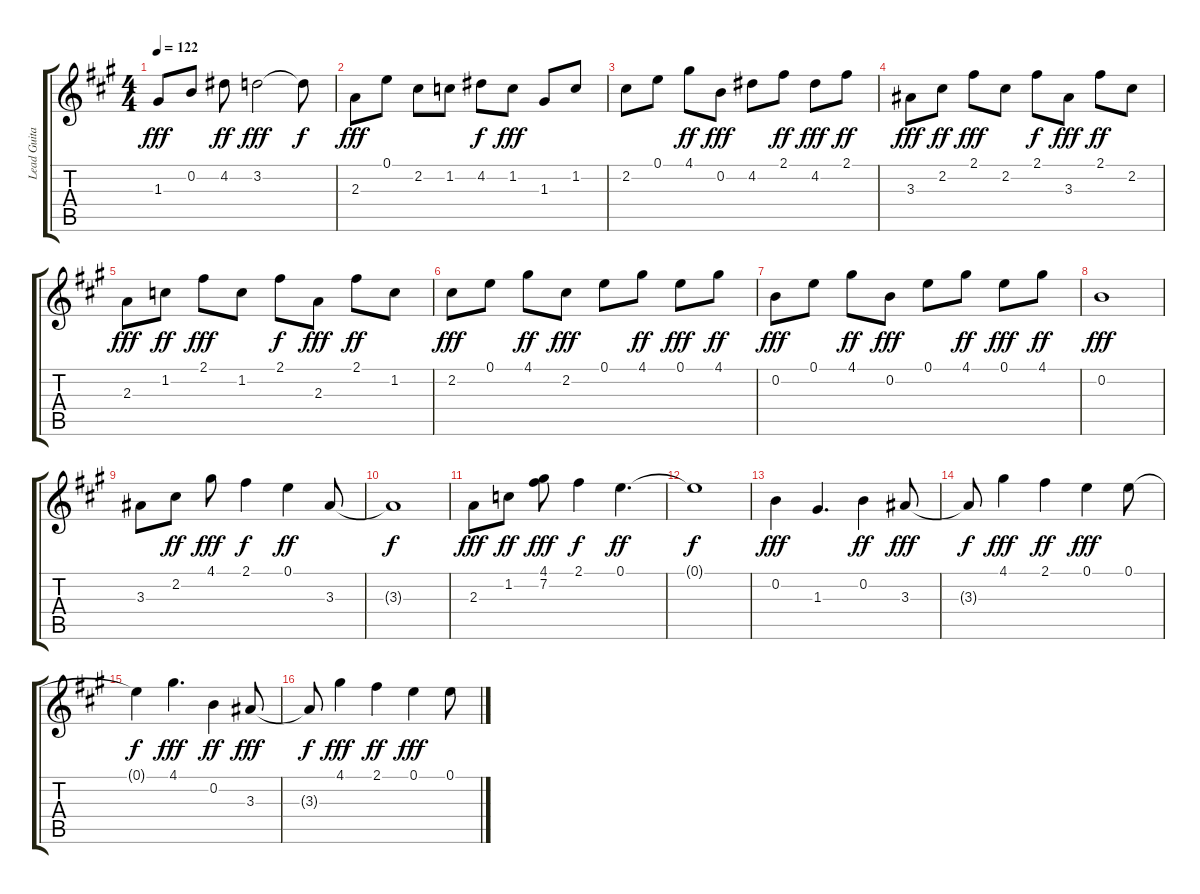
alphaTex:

\track ("Lead Guitar" "Lead Guita") {instrument acousticguitarsteel}
\staff {score tabs}
\tuning (E4 B3 G3 D3 A2 E2) {hide}
\ts (4 4)
\tempo 122
\clef g2
\ks a
1.3.8{dy fff} 0.2.8 4.2.8{dy ff} 3.2.2{dy fff} 3.2{t}.8{dy f} |
2.3.8{dy fff} 0.1.8 2.2.8 1.2.8 4.2.8{dy f} 1.2.8{dy fff} 1.3.8 1.2.8 |
2.2.8 0.1.8 4.1.8{dy ff} 0.2.8{dy fff} 4.2.8 2.1.8{dy ff} 4.2.8{dy fff} 2.1.8{dy ff} |
3.3.8{dy fff} 2.2.8{dy ff} 2.1.8{dy fff} 2.2.8 2.1.8{dy f} 3.3.8{dy fff} 2.1.8{dy ff} 2.2.8 |
2.3.8{dy fff} 1.2.8{dy ff} 2.1.8{dy fff} 1.2.8 2.1.8{dy f} 2.3.8{dy fff} 2.1.8{dy ff} 1.2.8 |
2.2.8{dy fff} 0.1.8 4.1.8{dy ff} 2.2.8{dy fff} 0.1.8 4.1.8{dy ff} 0.1.8{dy fff} 4.1.8{dy ff} |
0.2.8{dy fff} 0.1.8 4.1.8{dy ff} 0.2.8{dy fff} 0.1.8 4.1.8{dy ff} 0.1.8{dy fff} 4.1.8{dy ff} |
0.2.1{dy fff} |
3.3.8 2.2.8{dy ff} 4.1.8{dy fff} 2.1.4{dy f} 0.1.4{dy ff} 3.3.8 |
3.3{t}.1{dy f} |
2.3.8{dy fff} 1.2.8{dy ff} (4.1 7.2).8{dy fff} 2.1.4{dy f} 0.1.4{d dy ff} |
0.1{t}.1{dy f} |
0.2.4{dy fff} 1.3.4{d} 0.2.4{dy ff} 3.3.8{dy fff} |
3.3{t}.8{dy f} 4.1.4{dy fff} 2.1.4{dy ff} 0.1.4{dy fff} 0.1.8 |
0.1{t}.4{dy f} 4.1.4{d dy fff} 0.2.4{dy ff} 3.3.8{dy fff} |
3.3{t}.8{dy f} 4.1.4{dy fff} 2.1.4{dy ff} 0.1.4{dy fff} 0.1.8
